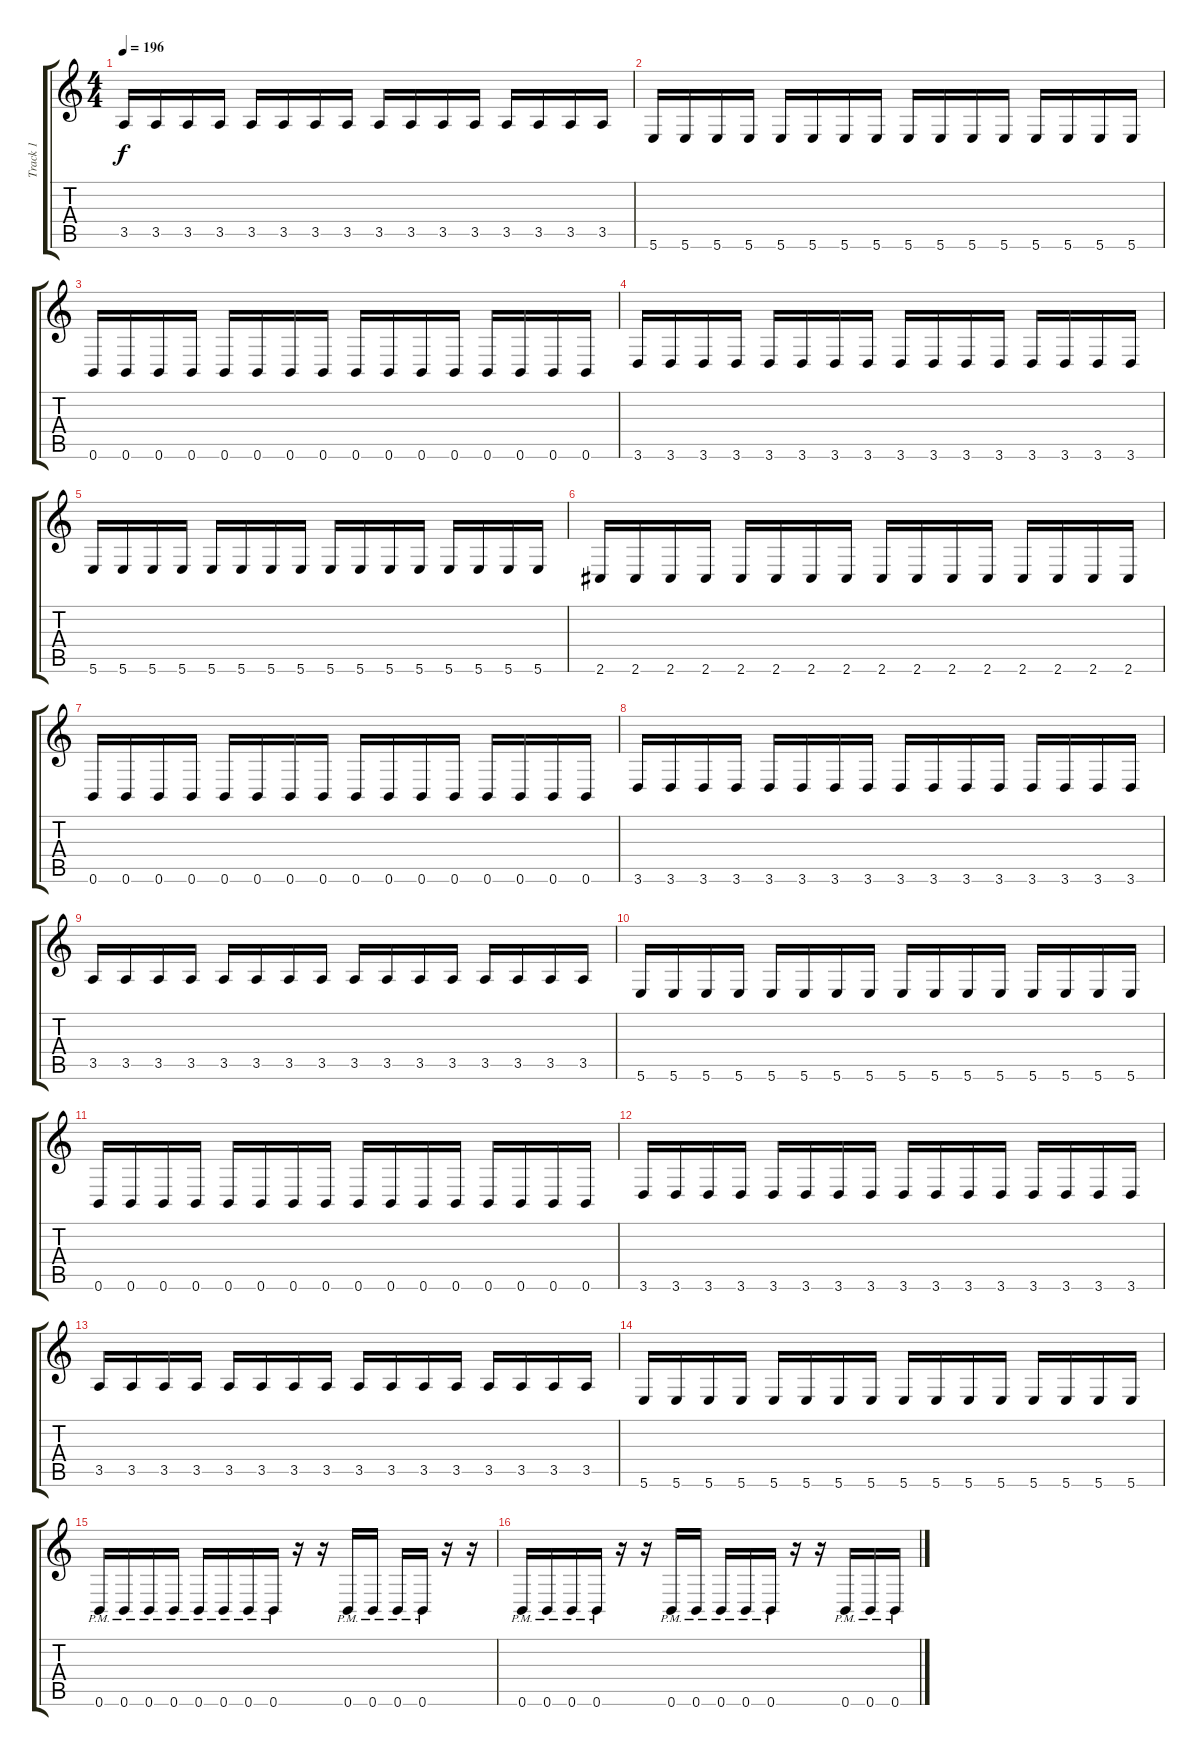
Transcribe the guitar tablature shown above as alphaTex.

\track ("Track 1" "Track 1") {instrument distortionguitar}
\staff {score tabs}
\tuning (Db4 Ab3 E3 B2 Gb2 B1) {hide}
\ts (4 4)
\tempo 196
\clef g2
\ks c
3.5.16{dy f} 3.5.16 3.5.16 3.5.16 3.5.16 3.5.16 3.5.16 3.5.16 3.5.16 3.5.16 3.5.16 3.5.16 3.5.16 3.5.16 3.5.16 3.5.16 |
5.6.16 5.6.16 5.6.16 5.6.16 5.6.16 5.6.16 5.6.16 5.6.16 5.6.16 5.6.16 5.6.16 5.6.16 5.6.16 5.6.16 5.6.16 5.6.16 |
0.6.16 0.6.16 0.6.16 0.6.16 0.6.16 0.6.16 0.6.16 0.6.16 0.6.16 0.6.16 0.6.16 0.6.16 0.6.16 0.6.16 0.6.16 0.6.16 |
3.6.16 3.6.16 3.6.16 3.6.16 3.6.16 3.6.16 3.6.16 3.6.16 3.6.16 3.6.16 3.6.16 3.6.16 3.6.16 3.6.16 3.6.16 3.6.16 |
5.6.16 5.6.16 5.6.16 5.6.16 5.6.16 5.6.16 5.6.16 5.6.16 5.6.16 5.6.16 5.6.16 5.6.16 5.6.16 5.6.16 5.6.16 5.6.16 |
2.6.16 2.6.16 2.6.16 2.6.16 2.6.16 2.6.16 2.6.16 2.6.16 2.6.16 2.6.16 2.6.16 2.6.16 2.6.16 2.6.16 2.6.16 2.6.16 |
0.6.16 0.6.16 0.6.16 0.6.16 0.6.16 0.6.16 0.6.16 0.6.16 0.6.16 0.6.16 0.6.16 0.6.16 0.6.16 0.6.16 0.6.16 0.6.16 |
3.6.16 3.6.16 3.6.16 3.6.16 3.6.16 3.6.16 3.6.16 3.6.16 3.6.16 3.6.16 3.6.16 3.6.16 3.6.16 3.6.16 3.6.16 3.6.16 |
3.5.16 3.5.16 3.5.16 3.5.16 3.5.16 3.5.16 3.5.16 3.5.16 3.5.16 3.5.16 3.5.16 3.5.16 3.5.16 3.5.16 3.5.16 3.5.16 |
5.6.16 5.6.16 5.6.16 5.6.16 5.6.16 5.6.16 5.6.16 5.6.16 5.6.16 5.6.16 5.6.16 5.6.16 5.6.16 5.6.16 5.6.16 5.6.16 |
0.6.16 0.6.16 0.6.16 0.6.16 0.6.16 0.6.16 0.6.16 0.6.16 0.6.16 0.6.16 0.6.16 0.6.16 0.6.16 0.6.16 0.6.16 0.6.16 |
3.6.16 3.6.16 3.6.16 3.6.16 3.6.16 3.6.16 3.6.16 3.6.16 3.6.16 3.6.16 3.6.16 3.6.16 3.6.16 3.6.16 3.6.16 3.6.16 |
3.5.16 3.5.16 3.5.16 3.5.16 3.5.16 3.5.16 3.5.16 3.5.16 3.5.16 3.5.16 3.5.16 3.5.16 3.5.16 3.5.16 3.5.16 3.5.16 |
5.6.16 5.6.16 5.6.16 5.6.16 5.6.16 5.6.16 5.6.16 5.6.16 5.6.16 5.6.16 5.6.16 5.6.16 5.6.16 5.6.16 5.6.16 5.6.16 |
0.6{pm}.16 0.6{pm}.16 0.6{pm}.16 0.6{pm}.16 0.6{pm}.16 0.6{pm}.16 0.6{pm}.16 0.6{pm}.16 r.16 r.16 0.6{pm}.16 0.6{pm}.16 0.6{pm}.16 0.6{pm}.16 r.16 r.16 |
0.6{pm}.16 0.6{pm}.16 0.6{pm}.16 0.6{pm}.16 r.16 r.16 0.6{pm}.16 0.6{pm}.16 0.6{pm}.16 0.6{pm}.16 0.6{pm}.16 r.16 r.16 0.6{pm}.16 0.6{pm}.16 0.6{pm}.16
